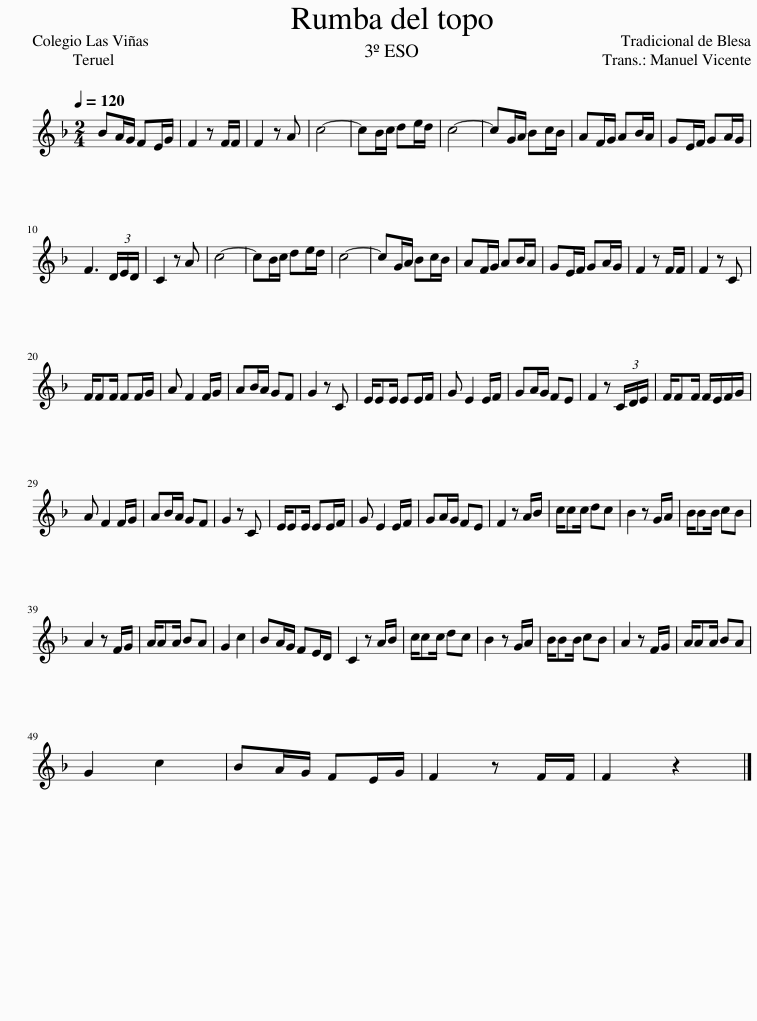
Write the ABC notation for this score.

X:1
L:1/8
Q:1/4=120
M:2/4
I:linebreak $
K:F
V:1 treble
V:1
 BA/G/ FE/G/ | F2 z F/F/ | F2 z A | c4- | cB/c/ de/d/ | %5
 c4- | cG/A/ Bc/B/ | AF/G/ AB/A/ | GE/F/ GA/G/ |$ F3 (3D/E/D/ | %10
 C2 z A | c4- | cB/c/ de/d/ | c4- | cG/A/ Bc/B/ | %15
 AF/G/ AB/A/ | GE/F/ GA/G/ | F2 z F/F/ | F2 z C |$ F/FF/ FF/G/ | %20
 A F2 F/G/ | AB/A/ GF | G2 z C | E/EE/ EE/F/ | G E2 E/F/ | %25
 GA/G/ FE | F2 z (3C/D/E/ | F/FF/ F/E/F/G/ |$ A F2 F/G/ | AB/A/ GF | %30
 G2 z C | E/EE/ EE/F/ | G E2 E/F/ | GA/G/ FE | F2 z A/B/ | %35
 c/cc/ dc | B2 z G/A/ | B/BB/ cB |$ A2 z F/G/ | A/AA/ BA | %40
 G2 c2 | BA/G/ FE/D/ | C2 z A/B/ | c/cc/ dc | B2 z G/A/ | %45
 B/BB/ cB | A2 z F/G/ | A/AA/ BA |$ G2 c2 | BA/G/ FE/G/ | %50
 F2 z F/F/ | F2 z2 |] %52
